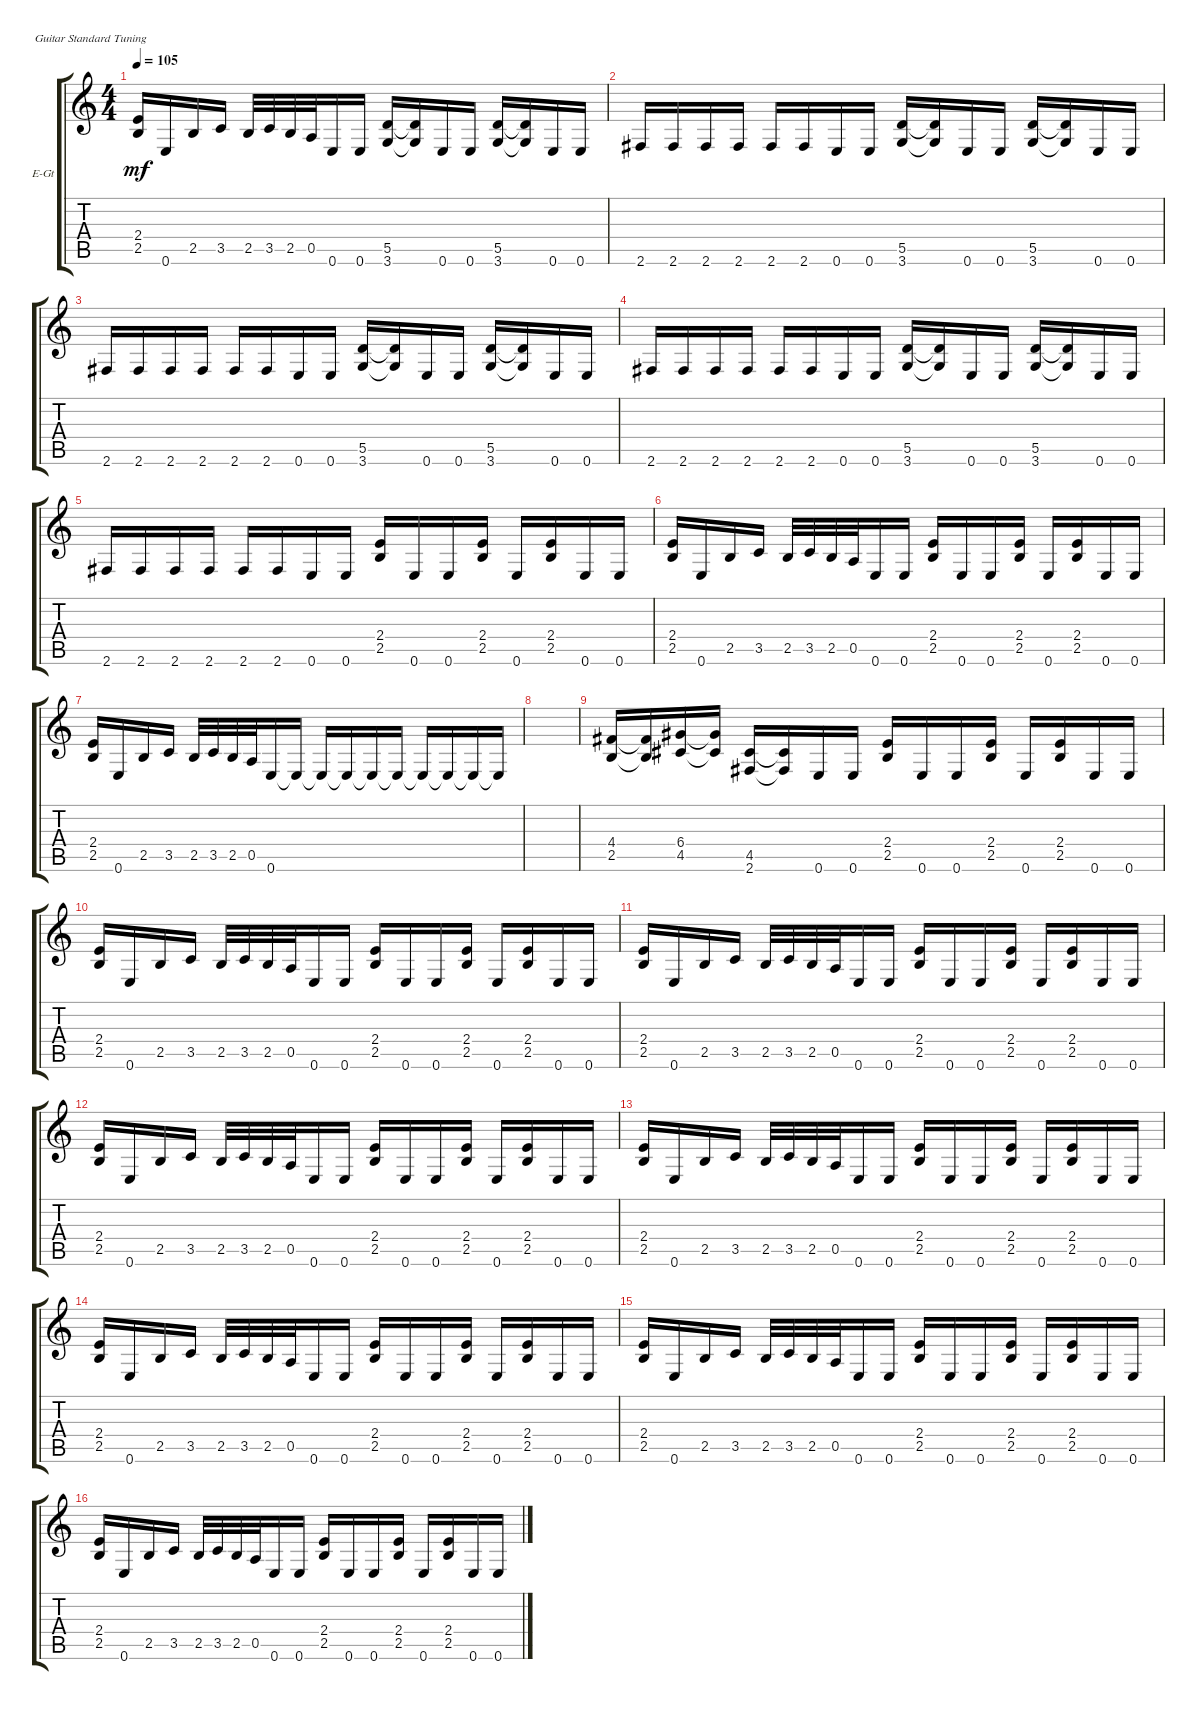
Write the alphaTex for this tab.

\defaultSystemsLayout 4
\bracketExtendMode groupsimilarinstruments
\firstSystemTrackNameOrientation horizontal
\otherSystemsTrackNameOrientation horizontal
\track ("Electric Guitar" "E-Gt") {instrument distortionguitar}
\staff {score tabs}
\tuning (E4 B3 G3 D3 A2 E2)
\ts (4 4)
\tempo 105
\clef g2
\ks c
(2.5 2.4).16{dy mf} 0.6.16 2.5.16 3.5.16 2.5.32 3.5.32 2.5.32 0.5.32 0.6.16 0.6.16 (3.6 5.5).16 (3.6{t} 5.5{t}).16 0.6.16 0.6.16 (3.6 5.5).16 (3.6{t} 5.5{t}).16 0.6.16 0.6.16 |
2.6.16 2.6.16 2.6.16 2.6.16 2.6.16 2.6.16 0.6.16 0.6.16 (3.6 5.5).16 (3.6{t} 5.5{t}).16 0.6.16 0.6.16 (3.6 5.5).16 (3.6{t} 5.5{t}).16 0.6.16 0.6.16 |
2.6.16 2.6.16 2.6.16 2.6.16 2.6.16 2.6.16 0.6.16 0.6.16 (3.6 5.5).16 (3.6{t} 5.5{t}).16 0.6.16 0.6.16 (3.6 5.5).16 (3.6{t} 5.5{t}).16 0.6.16 0.6.16 |
2.6.16 2.6.16 2.6.16 2.6.16 2.6.16 2.6.16 0.6.16 0.6.16 (3.6 5.5).16 (3.6{t} 5.5{t}).16 0.6.16 0.6.16 (3.6 5.5).16 (3.6{t} 5.5{t}).16 0.6.16 0.6.16 |
2.6.16 2.6.16 2.6.16 2.6.16 2.6.16 2.6.16 0.6.16 0.6.16 (2.5 2.4).16 0.6.16 0.6.16 (2.5 2.4).16 0.6.16 (2.5 2.4).16 0.6.16 0.6.16 |
(2.5 2.4).16 0.6.16 2.5.16 3.5.16 2.5.32 3.5.32 2.5.32 0.5.32 0.6.16 0.6.16 (2.5 2.4).16 0.6.16 0.6.16 (2.5 2.4).16 0.6.16 (2.5 2.4).16 0.6.16 0.6.16 |
(2.5 2.4).16 0.6.16 2.5.16 3.5.16 2.5.32 3.5.32 2.5.32 0.5.32 0.6.16 0.6{t}.16 0.6{t}.16 0.6{t}.16 0.6{t}.16 0.6{t}.16 0.6{t}.16 0.6{t}.16 0.6{t}.16 0.6{t}.16 |
|
(2.5 4.4).16 (2.5{t} 4.4{t}).16 (4.5 6.4).16 (4.5{t} 6.4{t}).16 (2.6 4.5).16 (2.6{t} 4.5{t}).16 0.6.16 0.6.16 (2.5 2.4).16 0.6.16 0.6.16 (2.5 2.4).16 0.6.16 (2.5 2.4).16 0.6.16 0.6.16 |
(2.5 2.4).16 0.6.16 2.5.16 3.5.16 2.5.32 3.5.32 2.5.32 0.5.32 0.6.16 0.6.16 (2.5 2.4).16 0.6.16 0.6.16 (2.5 2.4).16 0.6.16 (2.5 2.4).16 0.6.16 0.6.16 |
(2.5 2.4).16 0.6.16 2.5.16 3.5.16 2.5.32 3.5.32 2.5.32 0.5.32 0.6.16 0.6.16 (2.5 2.4).16 0.6.16 0.6.16 (2.5 2.4).16 0.6.16 (2.5 2.4).16 0.6.16 0.6.16 |
(2.5 2.4).16 0.6.16 2.5.16 3.5.16 2.5.32 3.5.32 2.5.32 0.5.32 0.6.16 0.6.16 (2.5 2.4).16 0.6.16 0.6.16 (2.5 2.4).16 0.6.16 (2.5 2.4).16 0.6.16 0.6.16 |
(2.5 2.4).16 0.6.16 2.5.16 3.5.16 2.5.32 3.5.32 2.5.32 0.5.32 0.6.16 0.6.16 (2.5 2.4).16 0.6.16 0.6.16 (2.5 2.4).16 0.6.16 (2.5 2.4).16 0.6.16 0.6.16 |
(2.5 2.4).16 0.6.16 2.5.16 3.5.16 2.5.32 3.5.32 2.5.32 0.5.32 0.6.16 0.6.16 (2.5 2.4).16 0.6.16 0.6.16 (2.5 2.4).16 0.6.16 (2.5 2.4).16 0.6.16 0.6.16 |
(2.5 2.4).16 0.6.16 2.5.16 3.5.16 2.5.32 3.5.32 2.5.32 0.5.32 0.6.16 0.6.16 (2.5 2.4).16 0.6.16 0.6.16 (2.5 2.4).16 0.6.16 (2.5 2.4).16 0.6.16 0.6.16 |
(2.5 2.4).16 0.6.16 2.5.16 3.5.16 2.5.32 3.5.32 2.5.32 0.5.32 0.6.16 0.6.16 (2.5 2.4).16 0.6.16 0.6.16 (2.5 2.4).16 0.6.16 (2.5 2.4).16 0.6.16 0.6.16
